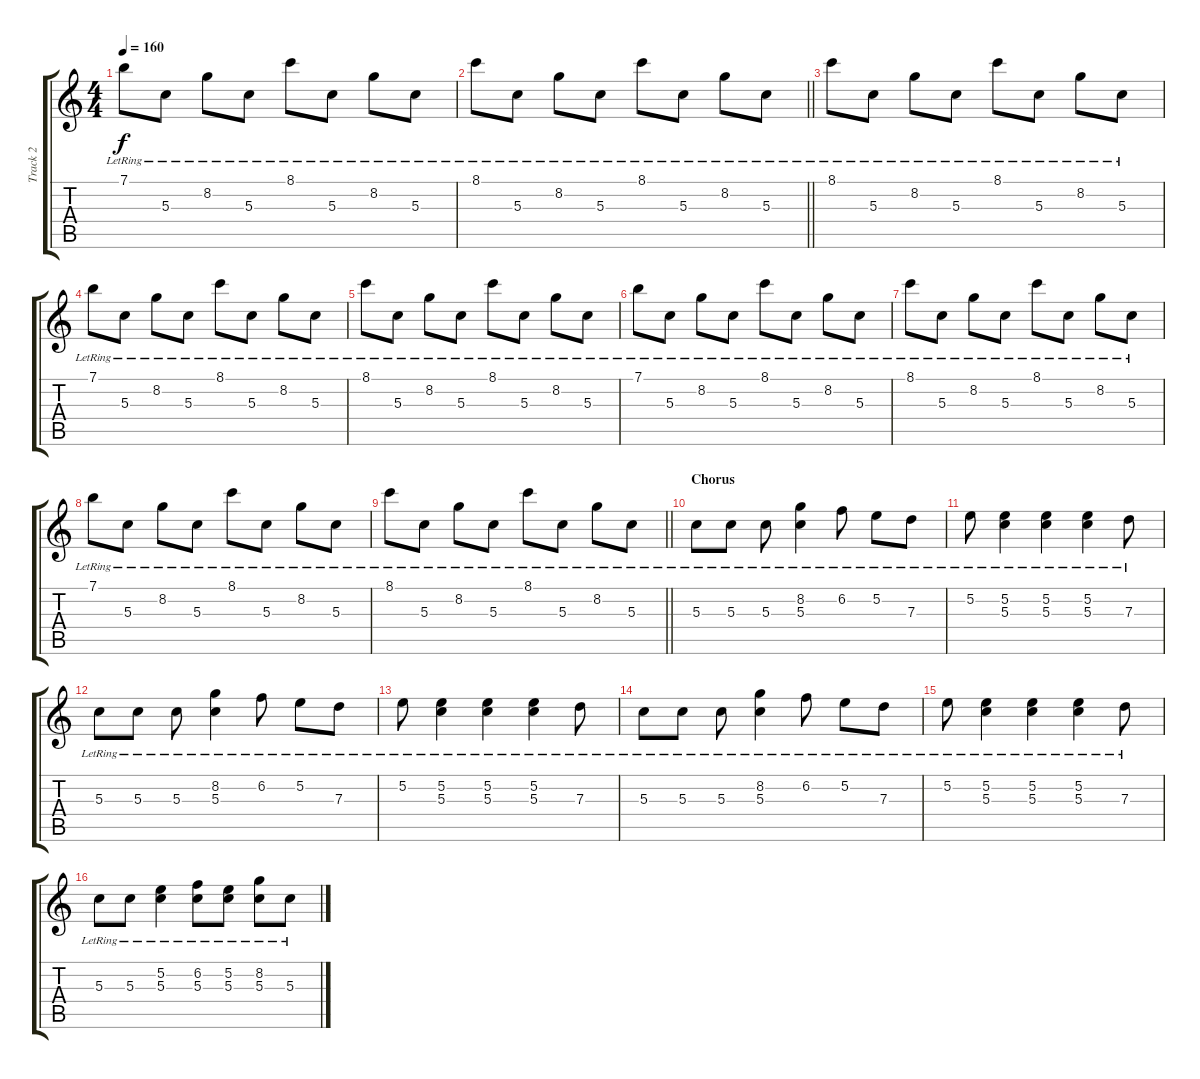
\track ("Track 2" "Track 2") {instrument electricguitarjazz}
\staff {score tabs}
\tuning (E4 B3 G3 D3 A2 E2) {hide}
\ts (4 4)
\tempo 160
\clef g2
\ks c
7.1{lr}.8{dy f} 5.3{lr}.8 8.2{lr}.8 5.3{lr}.8 8.1{lr}.8 5.3{lr}.8 8.2{lr}.8 5.3{lr}.8 |
\barLineRight lightlight
8.1{lr}.8 5.3{lr}.8 8.2{lr}.8 5.3{lr}.8 8.1{lr}.8 5.3{lr}.8 8.2{lr}.8 5.3{lr}.8 |
8.1{lr}.8 5.3{lr}.8 8.2{lr}.8 5.3{lr}.8 8.1{lr}.8 5.3{lr}.8 8.2{lr}.8 5.3{lr}.8 |
7.1{lr}.8 5.3{lr}.8 8.2{lr}.8 5.3{lr}.8 8.1{lr}.8 5.3{lr}.8 8.2{lr}.8 5.3{lr}.8 |
8.1{lr}.8 5.3{lr}.8 8.2{lr}.8 5.3{lr}.8 8.1{lr}.8 5.3{lr}.8 8.2{lr}.8 5.3{lr}.8 |
7.1{lr}.8 5.3{lr}.8 8.2{lr}.8 5.3{lr}.8 8.1{lr}.8 5.3{lr}.8 8.2{lr}.8 5.3{lr}.8 |
8.1{lr}.8 5.3{lr}.8 8.2{lr}.8 5.3{lr}.8 8.1{lr}.8 5.3{lr}.8 8.2{lr}.8 5.3{lr}.8 |
7.1{lr}.8 5.3{lr}.8 8.2{lr}.8 5.3{lr}.8 8.1{lr}.8 5.3{lr}.8 8.2{lr}.8 5.3{lr}.8 |
\barLineRight lightlight
8.1{lr}.8 5.3{lr}.8 8.2{lr}.8 5.3{lr}.8 8.1{lr}.8 5.3{lr}.8 8.2{lr}.8 5.3{lr}.8 |
\section ("" "Chorus")
5.3{lr}.8 5.3{lr}.8 5.3{lr}.8 (8.2{lr} 5.3).4 6.2{lr}.8 5.2{lr}.8 7.3{lr}.8 |
5.2{lr}.8 (5.2 5.3{lr}).4 (5.2 5.3{lr}).4 (5.2 5.3{lr}).4 7.3{lr}.8 |
5.3{lr}.8 5.3{lr}.8 5.3{lr}.8 (8.2{lr} 5.3).4 6.2{lr}.8 5.2{lr}.8 7.3{lr}.8 |
5.2{lr}.8 (5.2 5.3{lr}).4 (5.2 5.3{lr}).4 (5.2 5.3{lr}).4 7.3{lr}.8 |
5.3{lr}.8 5.3{lr}.8 5.3{lr}.8 (8.2{lr} 5.3).4 6.2{lr}.8 5.2{lr}.8 7.3{lr}.8 |
5.2{lr}.8 (5.2 5.3{lr}).4 (5.2 5.3{lr}).4 (5.2 5.3{lr}).4 7.3{lr}.8 |
5.3{lr}.8 5.3{lr}.8 (5.2 5.3{lr}).4 (6.2{lr} 5.3).8 (5.2{lr} 5.3).8 (8.2{lr} 5.3).8 5.3{lr}.8
